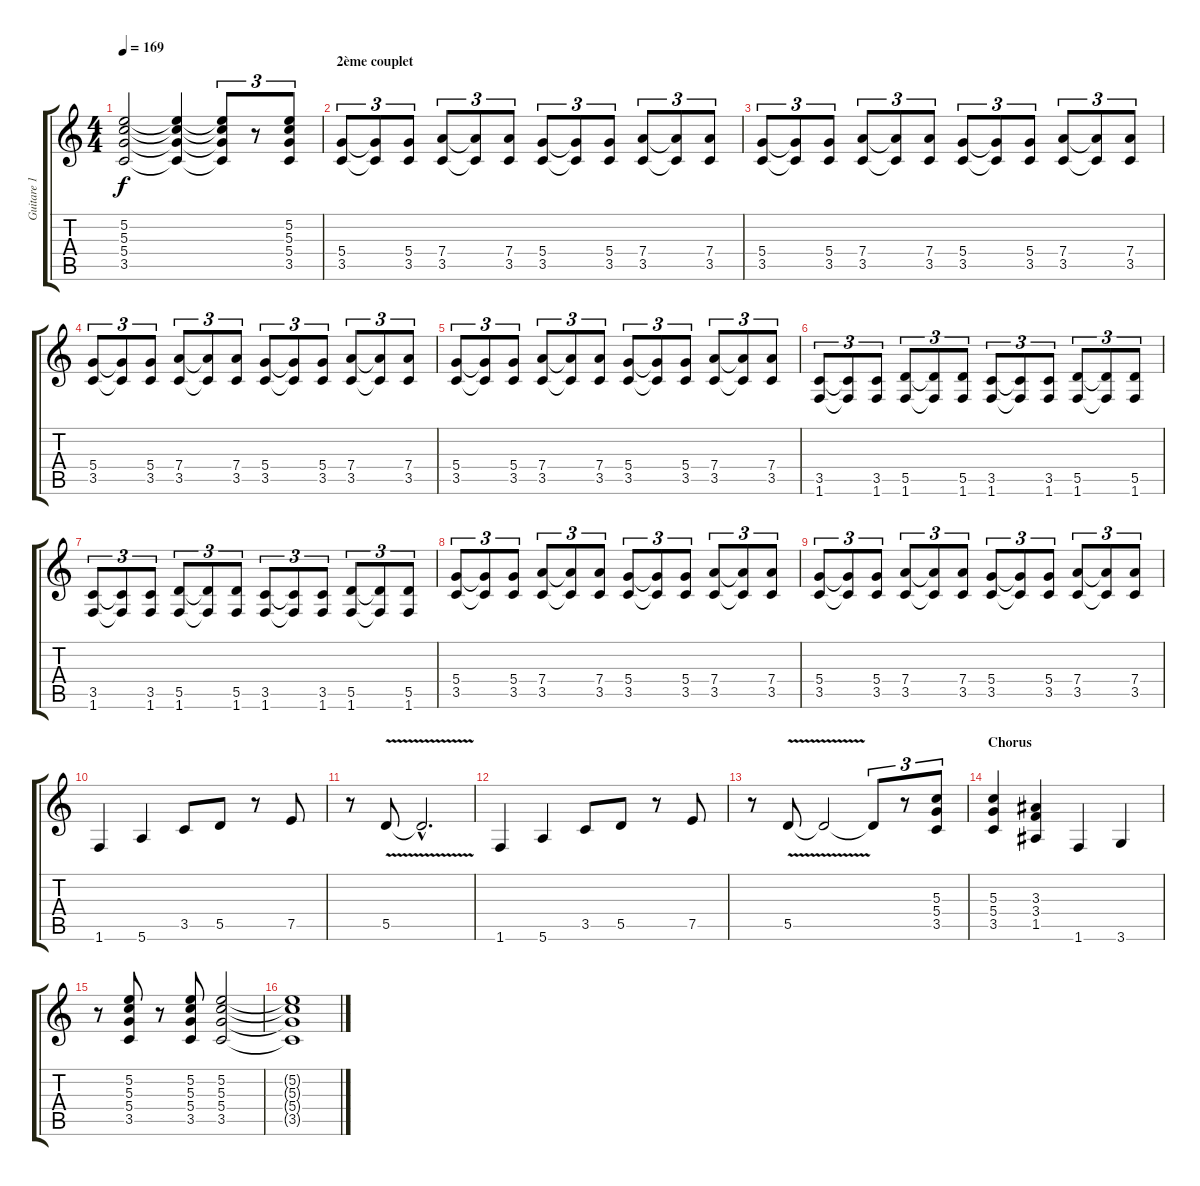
\track ("Guitare 1" "Guitare 1") {instrument distortionguitar}
\staff {score tabs}
\tuning (E4 B3 G3 D3 A2 E2) {hide}
\ts (4 4)
\tempo 169
\clef g2
\ks c
(5.2{t} 5.3{t} 5.4{t} 3.5{t}).2{dy f} (5.2{t} 5.3{t} 5.4{t} 3.5{t}).4 (5.2{t} 5.3{t} 5.4{t} 3.5{t}).8{tu (3 2)} r.8{tu (3 2)} (5.2 5.3 5.4 3.5).8{tu (3 2)} |
\section ("" "2ème couplet")
(5.4 3.5).8{tu (3 2)} (5.4{t} 3.5{t}).8{tu (3 2)} (5.4 3.5).8{tu (3 2)} (7.4 3.5).8{tu (3 2)} (7.4{t} 3.5{t}).8{tu (3 2)} (7.4 3.5).8{tu (3 2)} (5.4 3.5).8{tu (3 2)} (5.4{t} 3.5{t}).8{tu (3 2)} (5.4 3.5).8{tu (3 2)} (7.4 3.5).8{tu (3 2)} (7.4{t} 3.5{t}).8{tu (3 2)} (7.4 3.5).8{tu (3 2)} |
(5.4 3.5).8{tu (3 2)} (5.4{t} 3.5{t}).8{tu (3 2)} (5.4 3.5).8{tu (3 2)} (7.4 3.5).8{tu (3 2)} (7.4{t} 3.5{t}).8{tu (3 2)} (7.4 3.5).8{tu (3 2)} (5.4 3.5).8{tu (3 2)} (5.4{t} 3.5{t}).8{tu (3 2)} (5.4 3.5).8{tu (3 2)} (7.4 3.5).8{tu (3 2)} (7.4{t} 3.5{t}).8{tu (3 2)} (7.4 3.5).8{tu (3 2)} |
(5.4 3.5).8{tu (3 2)} (5.4{t} 3.5{t}).8{tu (3 2)} (5.4 3.5).8{tu (3 2)} (7.4 3.5).8{tu (3 2)} (7.4{t} 3.5{t}).8{tu (3 2)} (7.4 3.5).8{tu (3 2)} (5.4 3.5).8{tu (3 2)} (5.4{t} 3.5{t}).8{tu (3 2)} (5.4 3.5).8{tu (3 2)} (7.4 3.5).8{tu (3 2)} (7.4{t} 3.5{t}).8{tu (3 2)} (7.4 3.5).8{tu (3 2)} |
(5.4 3.5).8{tu (3 2)} (5.4{t} 3.5{t}).8{tu (3 2)} (5.4 3.5).8{tu (3 2)} (7.4 3.5).8{tu (3 2)} (7.4{t} 3.5{t}).8{tu (3 2)} (7.4 3.5).8{tu (3 2)} (5.4 3.5).8{tu (3 2)} (5.4{t} 3.5{t}).8{tu (3 2)} (5.4 3.5).8{tu (3 2)} (7.4 3.5).8{tu (3 2)} (7.4{t} 3.5{t}).8{tu (3 2)} (7.4 3.5).8{tu (3 2)} |
(3.5 1.6).8{tu (3 2)} (3.5{t} 1.6{t}).8{tu (3 2)} (3.5 1.6).8{tu (3 2)} (5.5 1.6).8{tu (3 2)} (5.5{t} 1.6{t}).8{tu (3 2)} (5.5 1.6).8{tu (3 2)} (3.5 1.6).8{tu (3 2)} (3.5{t} 1.6{t}).8{tu (3 2)} (3.5 1.6).8{tu (3 2)} (5.5 1.6).8{tu (3 2)} (5.5{t} 1.6{t}).8{tu (3 2)} (5.5 1.6).8{tu (3 2)} |
(3.5 1.6).8{tu (3 2)} (3.5{t} 1.6{t}).8{tu (3 2)} (3.5 1.6).8{tu (3 2)} (5.5 1.6).8{tu (3 2)} (5.5{t} 1.6{t}).8{tu (3 2)} (5.5 1.6).8{tu (3 2)} (3.5 1.6).8{tu (3 2)} (3.5{t} 1.6{t}).8{tu (3 2)} (3.5 1.6).8{tu (3 2)} (5.5 1.6).8{tu (3 2)} (5.5{t} 1.6{t}).8{tu (3 2)} (5.5 1.6).8{tu (3 2)} |
(5.4 3.5).8{tu (3 2)} (5.4{t} 3.5{t}).8{tu (3 2)} (5.4 3.5).8{tu (3 2)} (7.4 3.5).8{tu (3 2)} (7.4{t} 3.5{t}).8{tu (3 2)} (7.4 3.5).8{tu (3 2)} (5.4 3.5).8{tu (3 2)} (5.4{t} 3.5{t}).8{tu (3 2)} (5.4 3.5).8{tu (3 2)} (7.4 3.5).8{tu (3 2)} (7.4{t} 3.5{t}).8{tu (3 2)} (7.4 3.5).8{tu (3 2)} |
(5.4 3.5).8{tu (3 2)} (5.4{t} 3.5{t}).8{tu (3 2)} (5.4 3.5).8{tu (3 2)} (7.4 3.5).8{tu (3 2)} (7.4{t} 3.5{t}).8{tu (3 2)} (7.4 3.5).8{tu (3 2)} (5.4 3.5).8{tu (3 2)} (5.4{t} 3.5{t}).8{tu (3 2)} (5.4 3.5).8{tu (3 2)} (7.4 3.5).8{tu (3 2)} (7.4{t} 3.5{t}).8{tu (3 2)} (7.4 3.5).8{tu (3 2)} |
1.6.4 5.6.4 3.5.8 5.5.8 r.8 7.5.8 |
r.8 5.5{v}.8 5.5{hac t}.2{d} |
1.6.4 5.6.4 3.5.8 5.5.8 r.8 7.5.8 |
r.8 5.5{v}.8 5.5{t}.2 5.5{t}.8{tu (3 2)} r.8{tu (3 2)} (5.3 5.4 3.5).8{tu (3 2)} |
\section ("" "Chorus")
(5.3 5.4 3.5).4 (3.3 3.4 1.5).4 1.6.4 3.6.4 |
r.8 (5.2 5.3 5.4 3.5).8 r.8 (5.2 5.3 5.4 3.5).8 (5.2 5.3 5.4 3.5).2 |
(5.2{t} 5.3{t} 5.4{t} 3.5{t}).1
